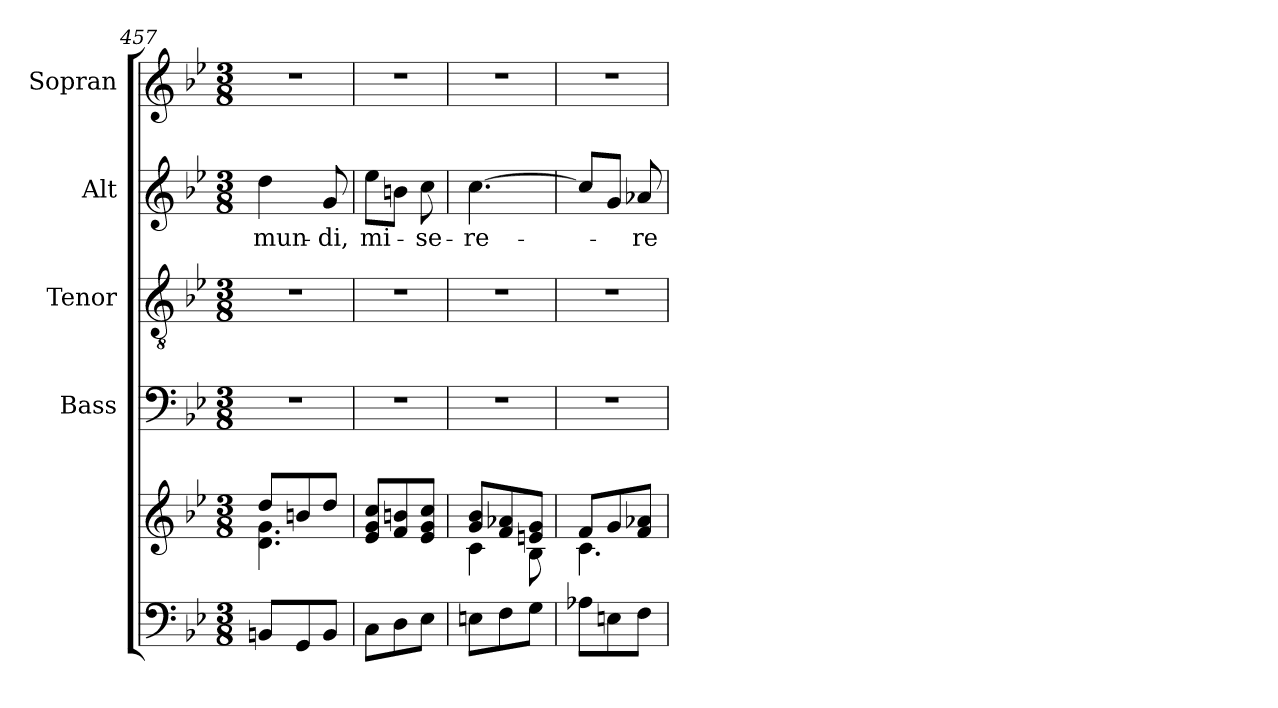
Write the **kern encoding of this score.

**kern	**kern	**kern	**kern	**kern	**text	**kern
*part5	*part5	*part4	*part3	*part2	*part2	*part1
*staff6	*staff5	*staff4	*staff3	*staff2	*staff2	*staff1
*	*	*I"Bass	*I"Tenor	*I"Alt	*	*I"Sopran
*	*	*I'B.	*I'T.	*I'A.	*	*I'S.
*clefF4	*clefG2	*clefF4	*clefGv2	*clefG2	*	*clefG2
*k[b-e-]	*k[b-e-]	*k[b-e-]	*k[b-e-]	*k[b-e-]	*	*k[b-e-]
*B-:	*B-:	*B-:	*B-:	*B-:	*	*B-:
*M3/8	*M3/8	*M3/8	*M3/8	*M3/8	*	*M3/8
=457	=457	=457	=457	=457	=457	=457
*	*^	*	*	*	*	*
!	!	!	!	!	!	!LO:LY:b	!
8BBn/L	8dd/L	4.d\ 4.g\	4.r	4.r	4dd\	mun-	4.r
8GG/	8bn/	.	.	.	.	.	.
!	!	!	!	!	!	!LO:LY:b	!
8BB/J	8dd/J	.	.	.	8g/	-di,	.
*	*v	*v	*	*	*	*	*
=458	=458	=458	=458	=458	=458	=458
!	!	!	!	!	!LO:LY:b	!
8C\L	8e-/ 8g/ 8cc/L	4.r	4.r	8ee-\L	mi-	4.r
8D\	8f/ 8bn/	.	.	8bn\J	.	.
!	!	!	!	!	!LO:LY:b	!
8E-\J	8e-/ 8g/ 8cc/J	.	.	8cc\	-se-	.
=459	=459	=459	=459	=459	=459	=459
*	*^	*	*	*	*	*
!	!	!	!	!	!	!LO:LY:b	!
8En\L	8g/ 8b-/L	4c\	4.r	4.r	[4.cc\	-re-	4.r
8F\	8f/ 8a-X/	.	.	.	.	.	.
8G\J	8en/ 8g/J	8B-\	.	.	.	.	.
=460	=460	=460	=460	=460	=460	=460	=460
8A-X\L	8f/L	4.c\	4.r	4.r	8cc/L]	.	4.r
8En\	8g/	.	.	.	8g/J	.	.
!	!	!	!	!	!	!LO:LY:b	!
8F\J	8f/ 8a-X/J	.	.	.	8a-X/	-re	.
*	*v	*v	*	*	*	*	*
=	=	=	=	=	=	=
*-	*-	*-	*-	*-	*-	*-
